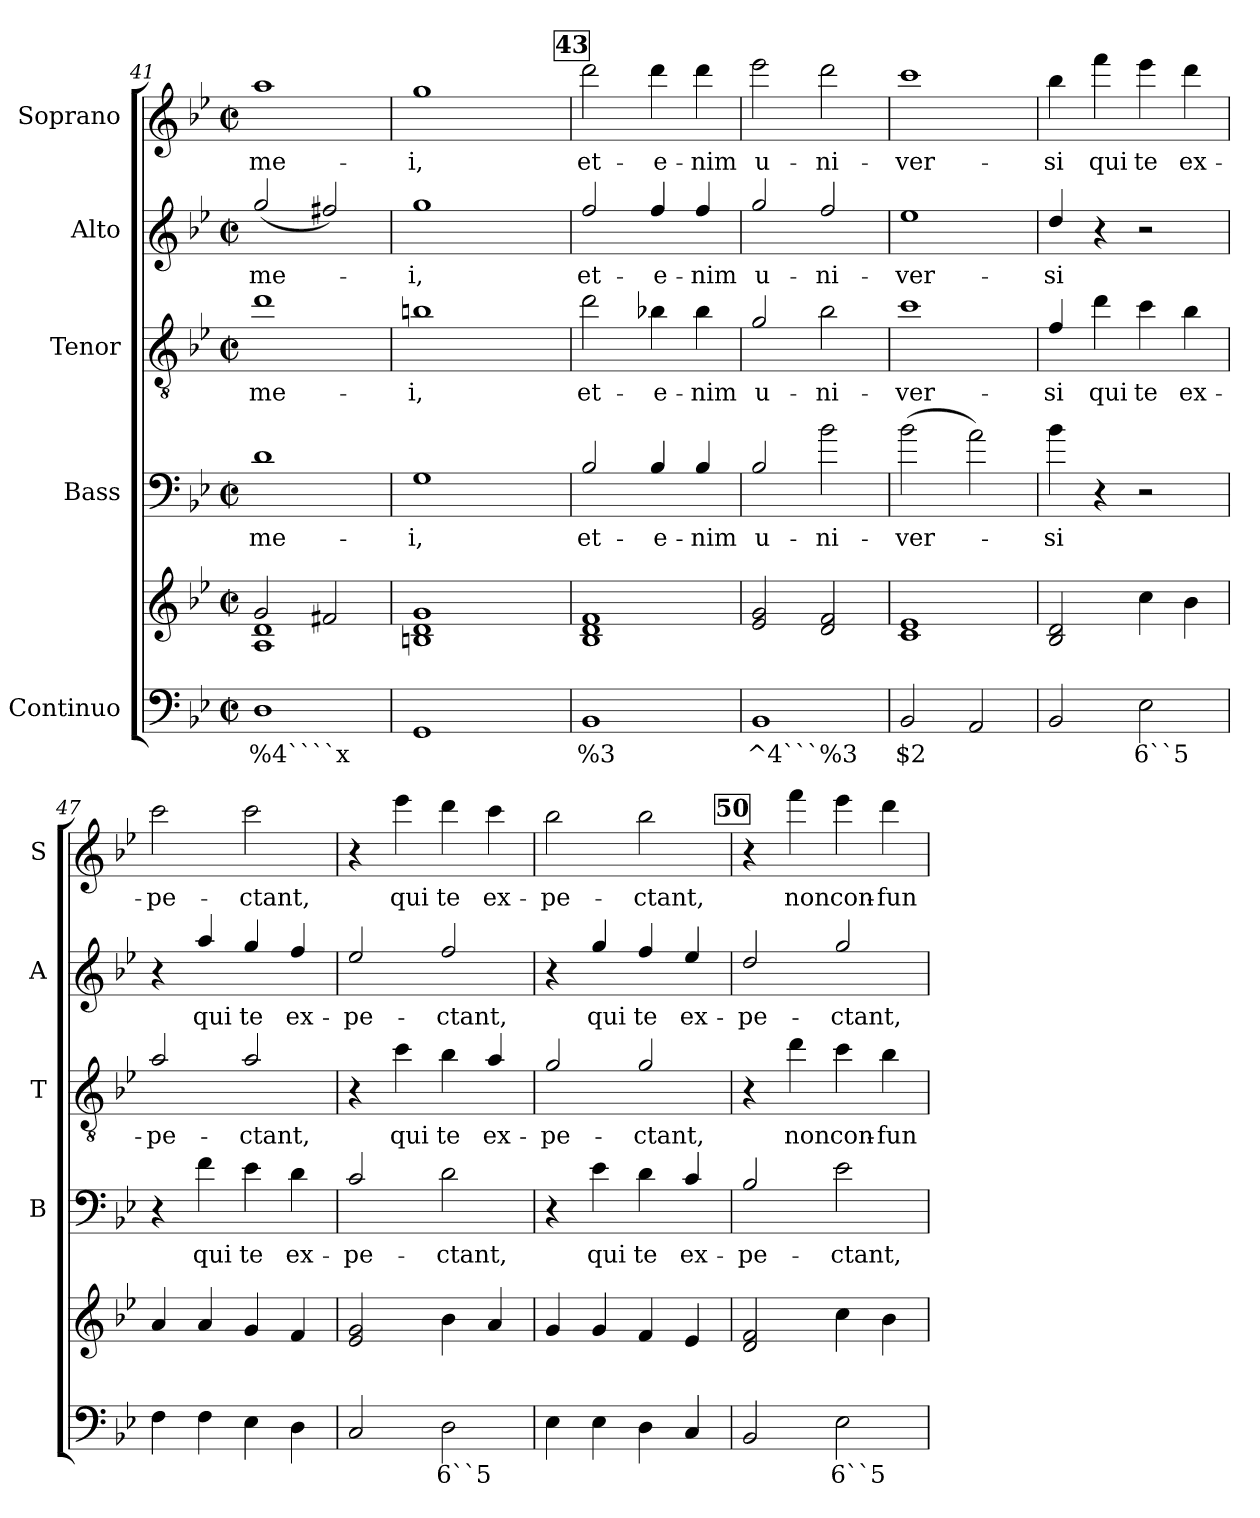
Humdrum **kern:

**kern	**text	**kern	**kern	**text	**kern	**text	**kern	**text	**kern	**text
*part5	*part5	*part5	*part4	*part4	*part3	*part3	*part2	*part2	*part1	*part1
*staff6	*staff6	*staff5	*staff4	*staff4	*staff3	*staff3	*staff2	*staff2	*staff1	*staff1
*I"Continuo	*	*	*I"Bass	*	*I"Tenor	*	*I"Alto	*	*I"Soprano	*
*	*	*	*I'B	*	*I'T	*	*I'A	*	*I'S	*
*clefF4	*	*clefG2	*clefF4	*	*clefGv2	*	*clefG2	*	*clefG2	*
*	*	*	*ITrd7c12	*	*ITrd7c12	*	*ITrd7c12	*	*ITrd7c12	*
*k[b-e-]	*	*k[b-e-]	*k[b-e-]	*	*k[b-e-]	*	*k[b-e-]	*	*k[b-e-]	*
*B-:	*	*B-:	*B-:	*	*B-:	*	*B-:	*	*B-:	*
*M2/2	*	*M2/2	*M2/2	*	*M2/2	*	*M2/2	*	*M2/2	*
*met(c|)	*	*met(c|)	*met(c|)	*	*met(c|)	*	*met(c|)	*	*met(c|)	*
=41	=41	=41	=41	=41	=41	=41	=41	=41	=41	=41
!	!LO:LY:b	!	!	!	!	!	!	!	!	!
*	*	*^	*	*	*	*	*	*	*	*
!	!	!	!	!	!LO:LY:b	!	!	!	!	!	!
!	!	!	!	!	!	!	!LO:LY:b	!	!	!	!
!	!	!	!	!	!	!	!	!	!LO:LY:b	!	!
!	!	!	!	!	!	!	!	!	!	!	!LO:LY:b
1D	%4````x	2g!/	1A! 1d!	1D	me-	1d	me-	(<2g/	me-	1a	me-
.	.	2f#X!/	.	.	.	.	.	2f#X/)	.	.	.
*	*	*v	*v	*	*	*	*	*	*	*	*
=42	=42	=42	=42	=42	=42	=42	=42	=42	=42	=42
!	!	!	!	!LO:LY:b	!	!	!	!	!	!
!	!	!	!	!	!	!LO:LY:b	!	!	!	!
!	!	!	!	!	!	!	!	!LO:LY:b	!	!
!	!	!	!	!	!	!	!	!	!	!LO:LY:b
1GG	.	1Bn! 1d! 1g!	1GG	-i,	1Bn	-i,	1g	-i,	1g	-i,
!!LO:REH:place=s1:a:B:fs=8.3:t=43
=43	=43	=43	=43	=43	=43	=43	=43	=43	=43	=43
!	!LO:LY:b	!	!	!	!	!	!	!	!	!
!	!	!	!	!LO:LY:b	!	!	!	!	!	!
!	!	!	!	!	!	!LO:LY:b	!	!	!	!
!	!	!	!	!	!	!	!	!LO:LY:b	!	!
!	!	!	!	!	!	!	!	!	!	!LO:LY:b
1BB-	%3	1B-! 1d! 1f!	2BB-/	et-	2d\	et-	2f/	et-	2dd\	et-
!	!	!	!	!LO:LY:b	!	!	!	!	!	!
!	!	!	!	!	!	!LO:LY:b	!	!	!	!
!	!	!	!	!	!	!	!	!LO:LY:b	!	!
!	!	!	!	!	!	!	!	!	!	!LO:LY:b
.	.	.	4BB-/	-e-	4B-X\	-e-	4f/	-e-	4dd\	-e-
!	!	!	!	!LO:LY:b	!	!	!	!	!	!
!	!	!	!	!	!	!LO:LY:b	!	!	!	!
!	!	!	!	!	!	!	!	!LO:LY:b	!	!
!	!	!	!	!	!	!	!	!	!	!LO:LY:b
.	.	.	4BB-/	-nim	4B-\	-nim	4f/	-nim	4dd\	-nim
=44	=44	=44	=44	=44	=44	=44	=44	=44	=44	=44
!	!LO:LY:b	!	!	!	!	!	!	!	!	!
!	!	!	!	!LO:LY:b	!	!	!	!	!	!
!	!	!	!	!	!	!LO:LY:b	!	!	!	!
!	!	!	!	!	!	!	!	!LO:LY:b	!	!
!	!	!	!	!	!	!	!	!	!	!LO:LY:b
1BB-	^4```%3	2e-!/ 2g!/	2BB-/	u-	2G/	u-	2g/	u-	2ee-\	u-
!	!	!	!	!LO:LY:b	!	!	!	!	!	!
!	!	!	!	!	!	!LO:LY:b	!	!	!	!
!	!	!	!	!	!	!	!	!LO:LY:b	!	!
!	!	!	!	!	!	!	!	!	!	!LO:LY:b
.	.	2d!/ 2f!/	2B-\	-ni-	2B-\	-ni-	2f/	-ni-	2dd\	-ni-
!!LO:LB:g=z
=45	=45	=45	=45	=45	=45	=45	=45	=45	=45	=45
!	!LO:LY:b	!	!	!	!	!	!	!	!	!
!	!	!	!	!LO:LY:b	!	!	!	!	!	!
!	!	!	!	!	!	!LO:LY:b	!	!	!	!
!	!	!	!	!	!	!	!	!LO:LY:b	!	!
!	!	!	!	!	!	!	!	!	!	!LO:LY:b
2BB-/	$2	1c! 1e-!	(>2B-\	-ver-	1c	-ver-	1e-	-ver-	1cc	-ver-
2AA/	.	.	2A\)	.	.	.	.	.	.	.
=46	=46	=46	=46	=46	=46	=46	=46	=46	=46	=46
!	!	!	!	!LO:LY:b	!	!	!	!	!	!
!	!	!	!	!	!	!LO:LY:b	!	!	!	!
!	!	!	!	!	!	!	!	!LO:LY:b	!	!
!	!	!	!	!	!	!	!	!	!	!LO:LY:b
2BB-/	.	2B-!/ 2d!/	4B-\	-si	4F/	-si	4d/	-si	4b-\	-si
!	!	!	!	!	!	!LO:LY:b	!	!	!	!
!	!	!	!	!	!	!	!	!	!	!LO:LY:b
.	.	.	4r	.	4d\	qui	4r	.	4ff\	qui
!	!LO:LY:b	!	!	!	!	!	!	!	!	!
!	!	!	!	!	!	!LO:LY:b	!	!	!	!
!	!	!	!	!	!	!	!	!	!	!LO:LY:b
2E-\	6``5	4cc!\	2r	.	4c\	te	2r	.	4ee-\	te
!	!	!	!	!	!	!LO:LY:b	!	!	!	!
!	!	!	!	!	!	!	!	!	!	!LO:LY:b
.	.	4b-!\	.	.	4B-\	ex-	.	.	4dd\	ex-
=47	=47	=47	=47	=47	=47	=47	=47	=47	=47	=47
!	!	!	!	!	!	!LO:LY:b	!	!	!	!
!	!	!	!	!	!	!	!	!	!	!LO:LY:b
4F\	.	4a!/	4r	.	2A/	-pe-	4r	.	2cc\	-pe-
!	!	!	!	!LO:LY:b	!	!	!	!	!	!
!	!	!	!	!	!	!	!	!LO:LY:b	!	!
4F\	.	4a!/	4F\	qui	.	.	4a/	qui	.	.
!	!	!	!	!LO:LY:b	!	!	!	!	!	!
!	!	!	!	!	!	!LO:LY:b	!	!	!	!
!	!	!	!	!	!	!	!	!LO:LY:b	!	!
!	!	!	!	!	!	!	!	!	!	!LO:LY:b
4E-\	.	4g!/	4E-\	te	2A/	-ctant,	4g/	te	2cc\	-ctant,
!	!	!	!	!LO:LY:b	!	!	!	!	!	!
!	!	!	!	!	!	!	!	!LO:LY:b	!	!
4D\	.	4f!/	4D\	ex-	.	.	4f/	ex-	.	.
=48	=48	=48	=48	=48	=48	=48	=48	=48	=48	=48
!	!	!	!	!LO:LY:b	!	!	!	!	!	!
!	!	!	!	!	!	!	!	!LO:LY:b	!	!
2C/	.	2e-!/ 2g!/	2C/	-pe-	4r	.	2e-/	-pe-	4r	.
!	!	!	!	!	!	!LO:LY:b	!	!	!	!
!	!	!	!	!	!	!	!	!	!	!LO:LY:b
.	.	.	.	.	4c\	qui	.	.	4ee-\	qui
!	!LO:LY:b	!	!	!	!	!	!	!	!	!
!	!	!	!	!LO:LY:b	!	!	!	!	!	!
!	!	!	!	!	!	!LO:LY:b	!	!	!	!
!	!	!	!	!	!	!	!	!LO:LY:b	!	!
!	!	!	!	!	!	!	!	!	!	!LO:LY:b
2D\	6``5	4b-!\	2D\	-ctant,	4B-\	te	2f/	-ctant,	4dd\	te
!	!	!	!	!	!	!LO:LY:b	!	!	!	!
!	!	!	!	!	!	!	!	!	!	!LO:LY:b
.	.	4a!/	.	.	4A/	ex-	.	.	4cc\	ex-
=49	=49	=49	=49	=49	=49	=49	=49	=49	=49	=49
!	!	!	!	!	!	!LO:LY:b	!	!	!	!
!	!	!	!	!	!	!	!	!	!	!LO:LY:b
4E-\	.	4g!/	4r	.	2G/	-pe-	4r	.	2b-\	-pe-
!	!	!	!	!LO:LY:b	!	!	!	!	!	!
!	!	!	!	!	!	!	!	!LO:LY:b	!	!
4E-\	.	4g!/	4E-\	qui	.	.	4g/	qui	.	.
!	!	!	!	!LO:LY:b	!	!	!	!	!	!
!	!	!	!	!	!	!LO:LY:b	!	!	!	!
!	!	!	!	!	!	!	!	!LO:LY:b	!	!
!	!	!	!	!	!	!	!	!	!	!LO:LY:b
4D\	.	4f!/	4D\	te	2G/	-ctant,	4f/	te	2b-\	-ctant,
!	!	!	!	!LO:LY:b	!	!	!	!	!	!
!	!	!	!	!	!	!	!	!LO:LY:b	!	!
4C/	.	4e-!/	4C/	ex-	.	.	4e-/	ex-	.	.
!!LO:REH:place=s1:a:B:fs=8.3:t=50
=50	=50	=50	=50	=50	=50	=50	=50	=50	=50	=50
!	!	!	!	!LO:LY:b	!	!	!	!	!	!
!	!	!	!	!	!	!	!	!LO:LY:b	!	!
2BB-/	.	2d!/ 2f!/	2BB-/	-pe-	4r	.	2d/	-pe-	4r	.
!	!	!	!	!	!	!LO:LY:b	!	!	!	!
!	!	!	!	!	!	!	!	!	!	!LO:LY:b
.	.	.	.	.	4d\	non	.	.	4ff\	non
!	!LO:LY:b	!	!	!	!	!	!	!	!	!
!	!	!	!	!LO:LY:b	!	!	!	!	!	!
!	!	!	!	!	!	!LO:LY:b	!	!	!	!
!	!	!	!	!	!	!	!	!LO:LY:b	!	!
!	!	!	!	!	!	!	!	!	!	!LO:LY:b
2E-\	6``5	4cc!\	2E-\	-ctant,	4c\	con-	2g/	-ctant,	4ee-\	con-
!	!	!	!	!	!	!LO:LY:b	!	!	!	!
!	!	!	!	!	!	!	!	!	!	!LO:LY:b
.	.	4b-!\	.	.	4B-\	-fun-	.	.	4dd\	-fun-
=	=	=	=	=	=	=	=	=	=	=
*-	*-	*-	*-	*-	*-	*-	*-	*-	*-	*-
